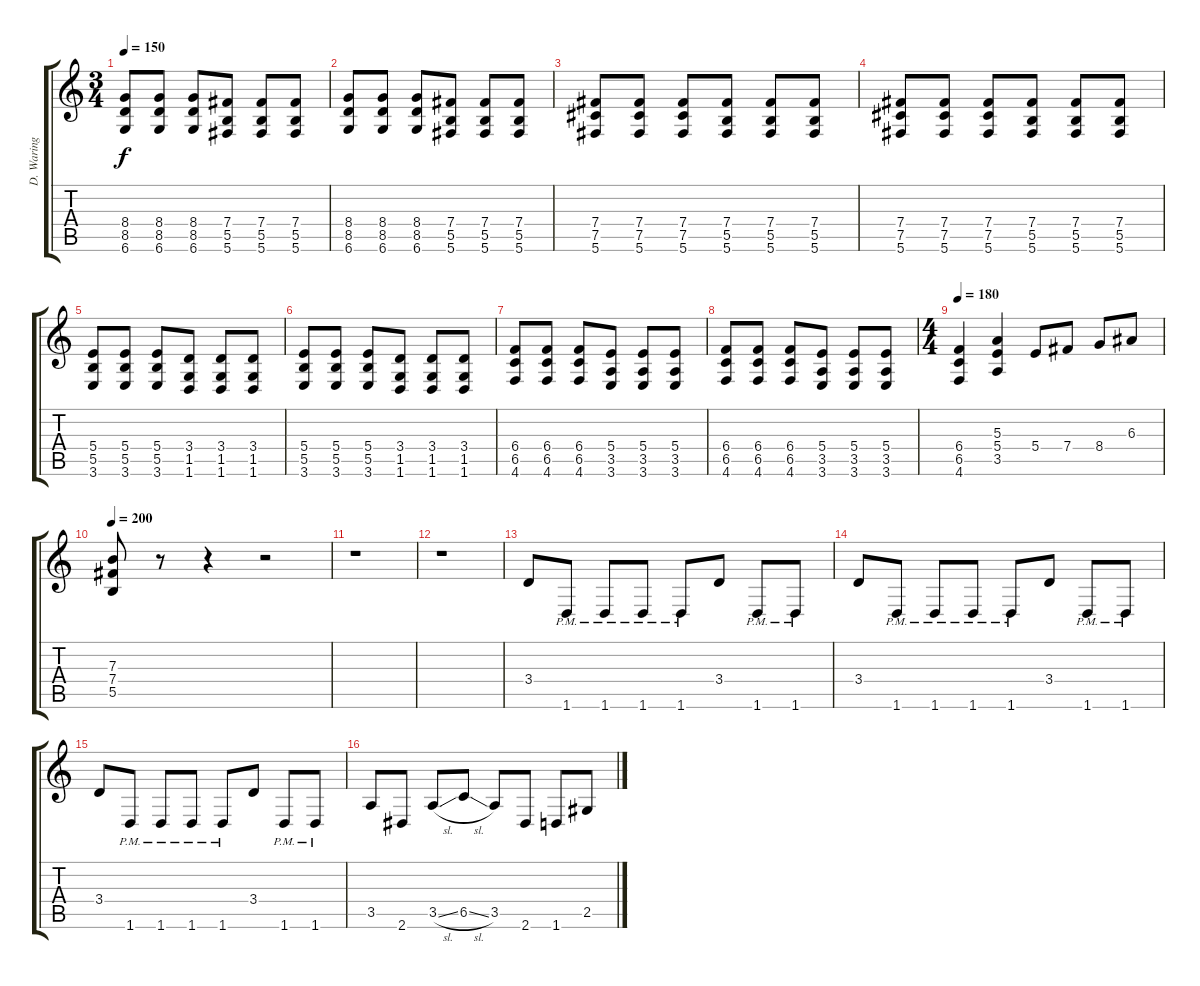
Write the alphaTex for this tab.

\track ("D. Waring Gtr." "D. Waring ") {instrument distortionguitar}
\staff {score tabs}
\tuning (Db4 Ab3 E3 B2 Gb2 Db2) {hide}
\ts (3 4)
\tempo 150
\clef g2
\ks c
(8.4 8.5 6.6).8{dy f} (8.4 8.5 6.6).8 (8.4 8.5 6.6).8 (7.4 5.5 5.6).8 (7.4 5.5 5.6).8 (7.4 5.5 5.6).8 |
(8.4 8.5 6.6).8 (8.4 8.5 6.6).8 (8.4 8.5 6.6).8 (7.4 5.5 5.6).8 (7.4 5.5 5.6).8 (7.4 5.5 5.6).8 |
(7.4 7.5 5.6).8 (7.4 7.5 5.6).8 (7.4 7.5 5.6).8 (7.4 5.5 5.6).8 (7.4 5.5 5.6).8 (7.4 5.5 5.6).8 |
(7.4 7.5 5.6).8 (7.4 7.5 5.6).8 (7.4 7.5 5.6).8 (7.4 5.5 5.6).8 (7.4 5.5 5.6).8 (7.4 5.5 5.6).8 |
(5.4 5.5 3.6).8 (5.4 5.5 3.6).8 (5.4 5.5 3.6).8 (3.4 1.5 1.6).8 (3.4 1.5 1.6).8 (3.4 1.5 1.6).8 |
(5.4 5.5 3.6).8 (5.4 5.5 3.6).8 (5.4 5.5 3.6).8 (3.4 1.5 1.6).8 (3.4 1.5 1.6).8 (3.4 1.5 1.6).8 |
(6.4 6.5 4.6).8 (6.4 6.5 4.6).8 (6.4 6.5 4.6).8 (5.4 3.5 3.6).8 (5.4 3.5 3.6).8 (5.4 3.5 3.6).8 |
(6.4 6.5 4.6).8 (6.4 6.5 4.6).8 (6.4 6.5 4.6).8 (5.4 3.5 3.6).8 (5.4 3.5 3.6).8 (5.4 3.5 3.6).8 |
\ts (4 4)
\tempo 180
(6.4 6.5 4.6).4 (5.3 5.4 3.5).4 5.4.8 7.4.8 8.4.8 6.3.8 |
\tempo 200
(7.3 7.4 5.5).8 r.8 r.4 r.2 |
r.1 |
r.1 |
3.4.8 1.6{pm}.8 1.6{pm}.8 1.6{pm}.8 1.6{pm}.8 3.4.8 1.6{pm}.8 1.6{pm}.8 |
3.4.8 1.6{pm}.8 1.6{pm}.8 1.6{pm}.8 1.6{pm}.8 3.4.8 1.6{pm}.8 1.6{pm}.8 |
3.4.8 1.6{pm}.8 1.6{pm}.8 1.6{pm}.8 1.6{pm}.8 3.4.8 1.6{pm}.8 1.6{pm}.8 |
3.5.8 2.6.8 3.5{sl}.8 6.5{sl}.8 3.5.8 2.6.8 1.6.8 2.5.8
